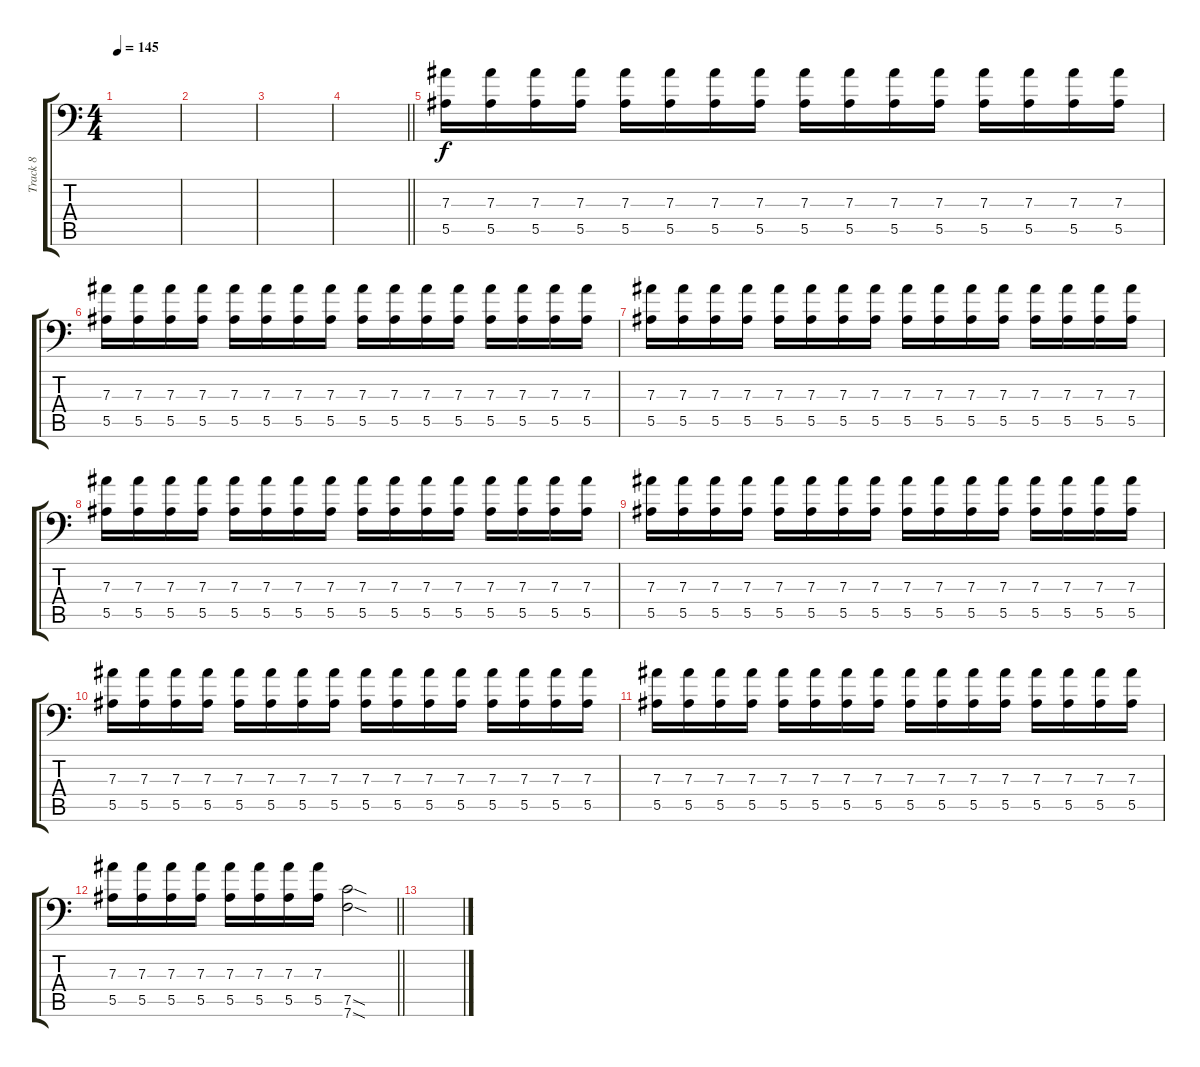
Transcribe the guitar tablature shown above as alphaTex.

\track ("Track 8" "Track 8") {instrument distortionguitar}
\staff {score tabs}
\tuning (C4 G3 Eb3 Bb2 F2 Bb1) {hide}
\ts (4 4)
\tempo 145
\clef f4
\ks c
|
|
|
\barLineRight lightlight
|
\section ("" "")
(7.3 5.5).16 (7.3 5.5).16 (7.3 5.5).16 (7.3 5.5).16 (7.3 5.5).16 (7.3 5.5).16 (7.3 5.5).16 (7.3 5.5).16 (7.3 5.5).16 (7.3 5.5).16 (7.3 5.5).16 (7.3 5.5).16 (7.3 5.5).16 (7.3 5.5).16 (7.3 5.5).16 (7.3 5.5).16 |
(7.3 5.5).16 (7.3 5.5).16 (7.3 5.5).16 (7.3 5.5).16 (7.3 5.5).16 (7.3 5.5).16 (7.3 5.5).16 (7.3 5.5).16 (7.3 5.5).16 (7.3 5.5).16 (7.3 5.5).16 (7.3 5.5).16 (7.3 5.5).16 (7.3 5.5).16 (7.3 5.5).16 (7.3 5.5).16 |
(7.3 5.5).16 (7.3 5.5).16 (7.3 5.5).16 (7.3 5.5).16 (7.3 5.5).16 (7.3 5.5).16 (7.3 5.5).16 (7.3 5.5).16 (7.3 5.5).16 (7.3 5.5).16 (7.3 5.5).16 (7.3 5.5).16 (7.3 5.5).16 (7.3 5.5).16 (7.3 5.5).16 (7.3 5.5).16 |
(7.3 5.5).16 (7.3 5.5).16 (7.3 5.5).16 (7.3 5.5).16 (7.3 5.5).16 (7.3 5.5).16 (7.3 5.5).16 (7.3 5.5).16 (7.3 5.5).16 (7.3 5.5).16 (7.3 5.5).16 (7.3 5.5).16 (7.3 5.5).16 (7.3 5.5).16 (7.3 5.5).16 (7.3 5.5).16 |
(7.3 5.5).16 (7.3 5.5).16 (7.3 5.5).16 (7.3 5.5).16 (7.3 5.5).16 (7.3 5.5).16 (7.3 5.5).16 (7.3 5.5).16 (7.3 5.5).16 (7.3 5.5).16 (7.3 5.5).16 (7.3 5.5).16 (7.3 5.5).16 (7.3 5.5).16 (7.3 5.5).16 (7.3 5.5).16 |
(7.3 5.5).16 (7.3 5.5).16 (7.3 5.5).16 (7.3 5.5).16 (7.3 5.5).16 (7.3 5.5).16 (7.3 5.5).16 (7.3 5.5).16 (7.3 5.5).16 (7.3 5.5).16 (7.3 5.5).16 (7.3 5.5).16 (7.3 5.5).16 (7.3 5.5).16 (7.3 5.5).16 (7.3 5.5).16 |
(7.3 5.5).16 (7.3 5.5).16 (7.3 5.5).16 (7.3 5.5).16 (7.3 5.5).16 (7.3 5.5).16 (7.3 5.5).16 (7.3 5.5).16 (7.3 5.5).16 (7.3 5.5).16 (7.3 5.5).16 (7.3 5.5).16 (7.3 5.5).16 (7.3 5.5).16 (7.3 5.5).16 (7.3 5.5).16 |
\barLineRight lightlight
(7.3 5.5).16 (7.3 5.5).16 (7.3 5.5).16 (7.3 5.5).16 (7.3 5.5).16 (7.3 5.5).16 (7.3 5.5).16 (7.3 5.5).16 (7.5{sod} 7.6{sod}).2{dy f} |
\section ("" "")
